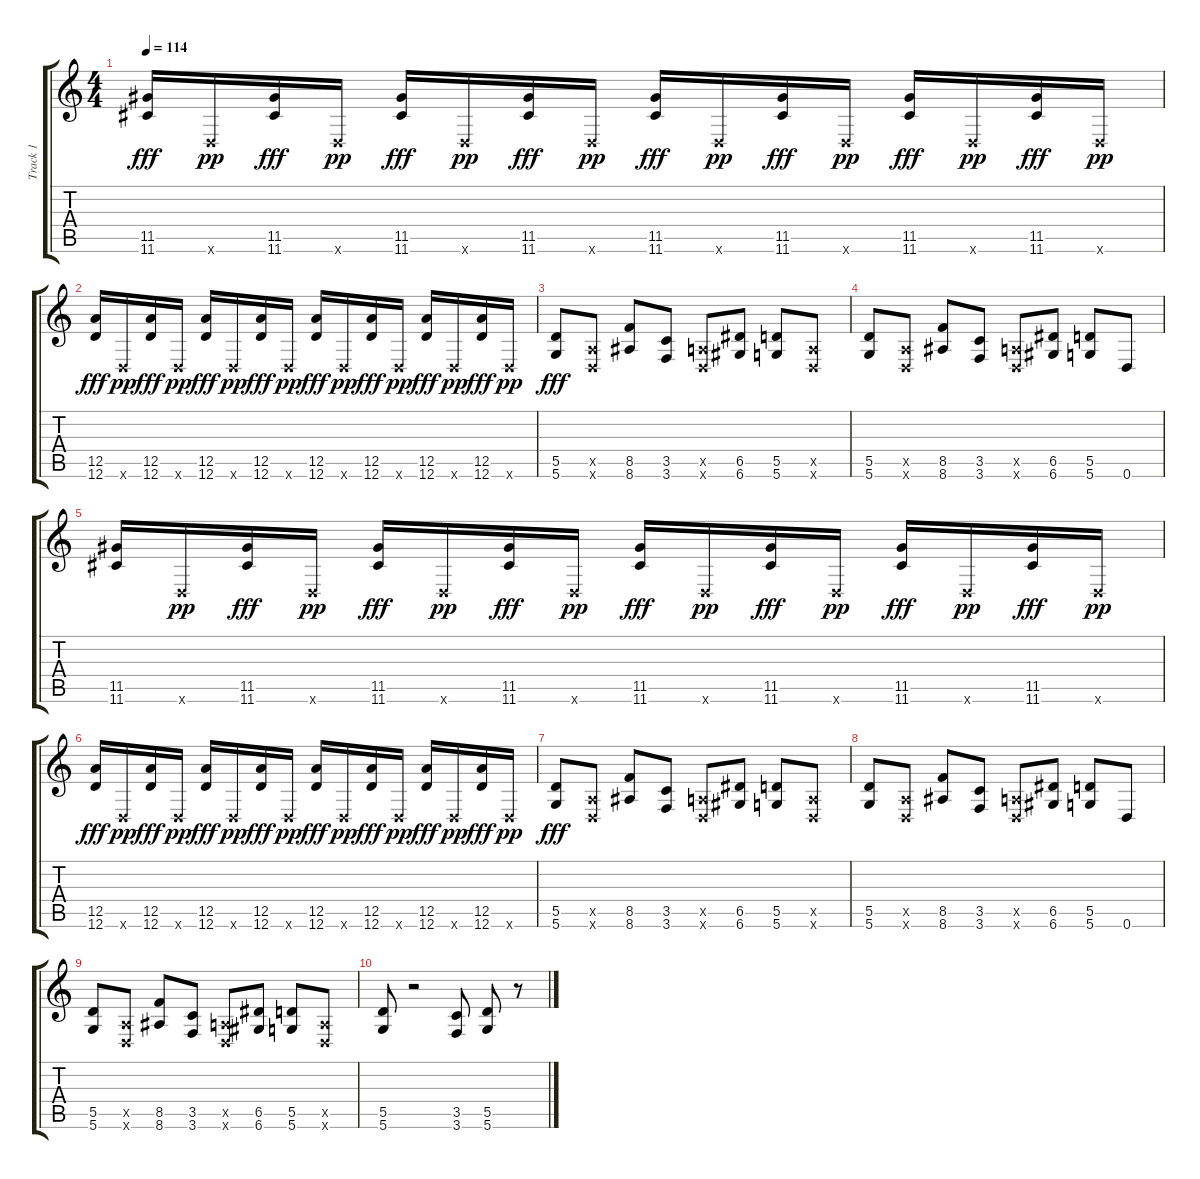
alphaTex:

\track ("Track 1" "Track 1") {instrument electricguitarjazz}
\staff {score tabs}
\tuning (E4 B3 G3 D3 A2 D2) {hide}
\ts (4 4)
\tempo 114
\clef g2
\ks c
(11.5 11.6).16{dy fff} 0.6{x}.16{dy pp} (11.5 11.6).16{dy fff} 0.6{x}.16{dy pp} (11.5 11.6).16{dy fff} 0.6{x}.16{dy pp} (11.5 11.6).16{dy fff} 0.6{x}.16{dy pp} (11.5 11.6).16{dy fff} 0.6{x}.16{dy pp} (11.5 11.6).16{dy fff} 0.6{x}.16{dy pp} (11.5 11.6).16{dy fff} 0.6{x}.16{dy pp} (11.5 11.6).16{dy fff} 0.6{x}.16{dy pp} |
(12.5 12.6).16{dy fff} 0.6{x}.16{dy pp} (12.5 12.6).16{dy fff} 0.6{x}.16{dy pp} (12.5 12.6).16{dy fff} 0.6{x}.16{dy pp} (12.5 12.6).16{dy fff} 0.6{x}.16{dy pp} (12.5 12.6).16{dy fff} 0.6{x}.16{dy pp} (12.5 12.6).16{dy fff} 0.6{x}.16{dy pp} (12.5 12.6).16{dy fff} 0.6{x}.16{dy pp} (12.5 12.6).16{dy fff} 0.6{x}.16{dy pp} |
(5.5 5.6).8{dy fff} (0.5{x} 0.6{x}).8 (8.5 8.6).8 (3.5 3.6).8 (0.5{x} 0.6{x}).8 (6.5 6.6).8 (5.5 5.6).8 (0.5{x} 0.6{x}).8 |
(5.5 5.6).8 (0.5{x} 0.6{x}).8 (8.5 8.6).8 (3.5 3.6).8 (0.5{x} 0.6{x}).8 (6.5 6.6).8 (5.5 5.6).8 0.6.8 |
(11.5 11.6).16 0.6{x}.16{dy pp} (11.5 11.6).16{dy fff} 0.6{x}.16{dy pp} (11.5 11.6).16{dy fff} 0.6{x}.16{dy pp} (11.5 11.6).16{dy fff} 0.6{x}.16{dy pp} (11.5 11.6).16{dy fff} 0.6{x}.16{dy pp} (11.5 11.6).16{dy fff} 0.6{x}.16{dy pp} (11.5 11.6).16{dy fff} 0.6{x}.16{dy pp} (11.5 11.6).16{dy fff} 0.6{x}.16{dy pp} |
(12.5 12.6).16{dy fff} 0.6{x}.16{dy pp} (12.5 12.6).16{dy fff} 0.6{x}.16{dy pp} (12.5 12.6).16{dy fff} 0.6{x}.16{dy pp} (12.5 12.6).16{dy fff} 0.6{x}.16{dy pp} (12.5 12.6).16{dy fff} 0.6{x}.16{dy pp} (12.5 12.6).16{dy fff} 0.6{x}.16{dy pp} (12.5 12.6).16{dy fff} 0.6{x}.16{dy pp} (12.5 12.6).16{dy fff} 0.6{x}.16{dy pp} |
(5.5 5.6).8{dy fff} (0.5{x} 0.6{x}).8 (8.5 8.6).8 (3.5 3.6).8 (0.5{x} 0.6{x}).8 (6.5 6.6).8 (5.5 5.6).8 (0.5{x} 0.6{x}).8 |
(5.5 5.6).8 (0.5{x} 0.6{x}).8 (8.5 8.6).8 (3.5 3.6).8 (0.5{x} 0.6{x}).8 (6.5 6.6).8 (5.5 5.6).8 0.6.8 |
(5.5 5.6).8 (0.5{x} 0.6{x}).8 (8.5 8.6).8 (3.5 3.6).8 (0.5{x} 0.6{x}).8 (6.5 6.6).8 (5.5 5.6).8 (0.5{x} 0.6{x}).8 |
(5.5 5.6).8 r.2 (3.5 3.6).8 (5.5 5.6).8 r.8
